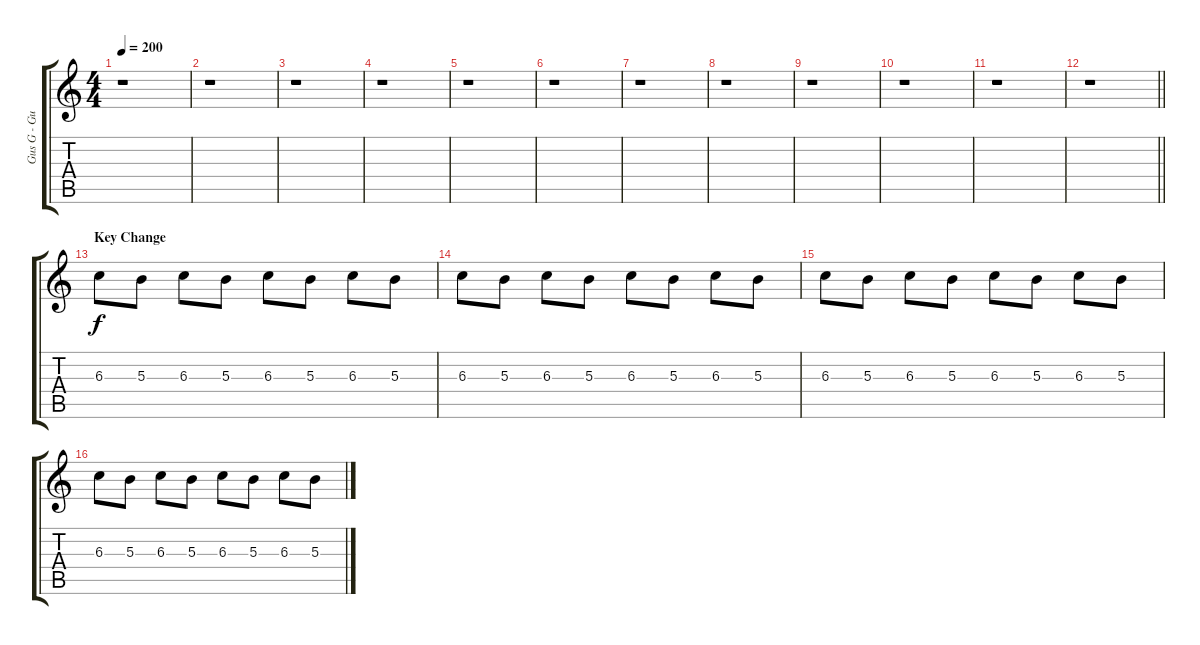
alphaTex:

\track ("Gus G - Guitars" "Gus G - Gu") {instrument distortionguitar}
\staff {score tabs}
\tuning (Eb4 Bb3 Gb3 Db3 Ab2 Eb2) {hide}
\ts (4 4)
\tempo 200
\clef g2
\ks c
r.1{dy f} |
r.1 |
r.1 |
r.1 |
r.1 |
r.1 |
r.1 |
r.1 |
r.1 |
r.1 |
r.1 |
\barLineRight lightlight
r.1 |
\section ("" "Key Change")
6.3.8 5.3.8 6.3.8 5.3.8 6.3.8 5.3.8 6.3.8 5.3.8 |
6.3.8 5.3.8 6.3.8 5.3.8 6.3.8 5.3.8 6.3.8 5.3.8 |
6.3.8 5.3.8 6.3.8 5.3.8 6.3.8 5.3.8 6.3.8 5.3.8 |
6.3.8 5.3.8 6.3.8 5.3.8 6.3.8 5.3.8 6.3.8 5.3.8
